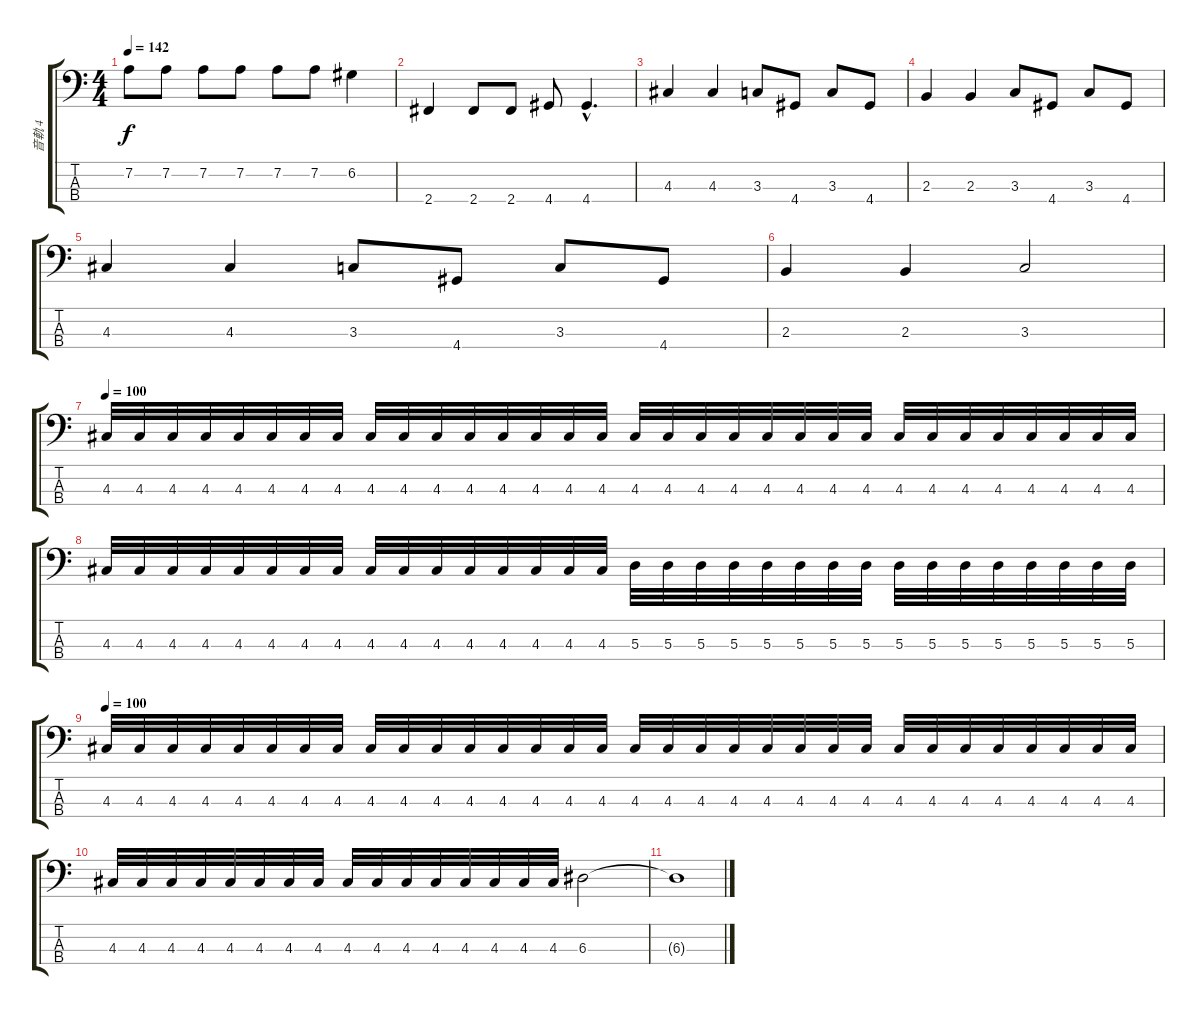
\track ("音軌 4" "音軌 4") {instrument electricbassfinger}
\staff {score tabs}
\tuning (G2 D2 A1 E1) {hide}
\ts (4 4)
\tempo 142
\clef f4
\ks c
7.2{t}.8{dy f} 7.2.8 7.2.8 7.2.8 7.2.8 7.2.8 6.2.4 |
2.4.4 2.4.8 2.4.8 4.4.8 4.4{hac}.4{d} |
4.3.4 4.3.4 3.3.8 4.4.8 3.3.8 4.4.8 |
2.3.4 2.3.4 3.3.8 4.4.8 3.3.8 4.4.8 |
4.3.4 4.3.4 3.3.8 4.4.8 3.3.8 4.4.8 |
2.3.4 2.3.4 3.3.2 |
\tempo 100
4.3.32 4.3.32 4.3.32 4.3.32 4.3.32 4.3.32 4.3.32 4.3.32 4.3.32 4.3.32 4.3.32 4.3.32 4.3.32 4.3.32 4.3.32 4.3.32 4.3.32 4.3.32 4.3.32 4.3.32 4.3.32 4.3.32 4.3.32 4.3.32 4.3.32 4.3.32 4.3.32 4.3.32 4.3.32 4.3.32 4.3.32 4.3.32 |
4.3.32 4.3.32 4.3.32 4.3.32 4.3.32 4.3.32 4.3.32 4.3.32 4.3.32 4.3.32 4.3.32 4.3.32 4.3.32 4.3.32 4.3.32 4.3.32 5.3.32 5.3.32 5.3.32 5.3.32 5.3.32 5.3.32 5.3.32 5.3.32 5.3.32 5.3.32 5.3.32 5.3.32 5.3.32 5.3.32 5.3.32 5.3.32 |
\tempo 100
4.3.32 4.3.32 4.3.32 4.3.32 4.3.32 4.3.32 4.3.32 4.3.32 4.3.32 4.3.32 4.3.32 4.3.32 4.3.32 4.3.32 4.3.32 4.3.32 4.3.32 4.3.32 4.3.32 4.3.32 4.3.32 4.3.32 4.3.32 4.3.32 4.3.32 4.3.32 4.3.32 4.3.32 4.3.32 4.3.32 4.3.32 4.3.32 |
4.3.32 4.3.32 4.3.32 4.3.32 4.3.32 4.3.32 4.3.32 4.3.32 4.3.32 4.3.32 4.3.32 4.3.32 4.3.32 4.3.32 4.3.32 4.3.32 6.3.2 |
6.3{t}.1
